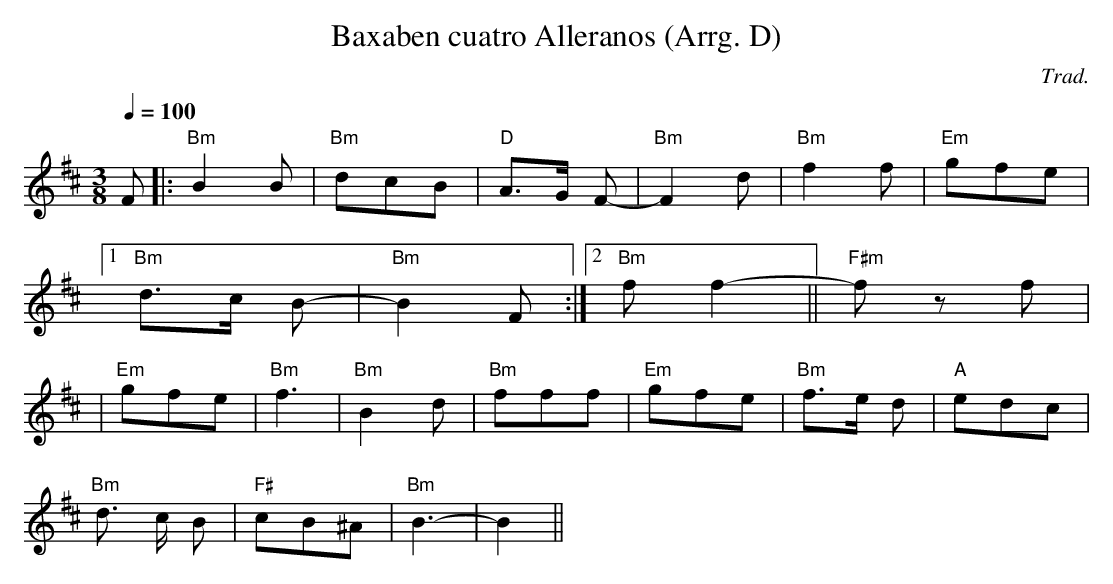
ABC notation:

X:1
T:Baxaben cuatro Alleranos (Arrg. D)
C:Trad.
M:3/8
L:1/8
Q:2/8=100
K:D
F|:"Bm"B2 B|"Bm"dcB|"D"A3/2G/2 F-|"Bm"F2 d|"Bm"f2 f|"Em"gfe|
[1 "Bm"d3/2c/2 B-|"Bm"B2 F:|[2 "Bm"f f2-||"F#m"f z f|
|"Em"gfe|"Bm"f3|"Bm"B2 d|"Bm"fff|"Em"gfe|"Bm"f3/2e/2 d|"A"edc|
"Bm"d3/2 c/2 B|"F#"cB^A|"Bm"B3-|B2||
